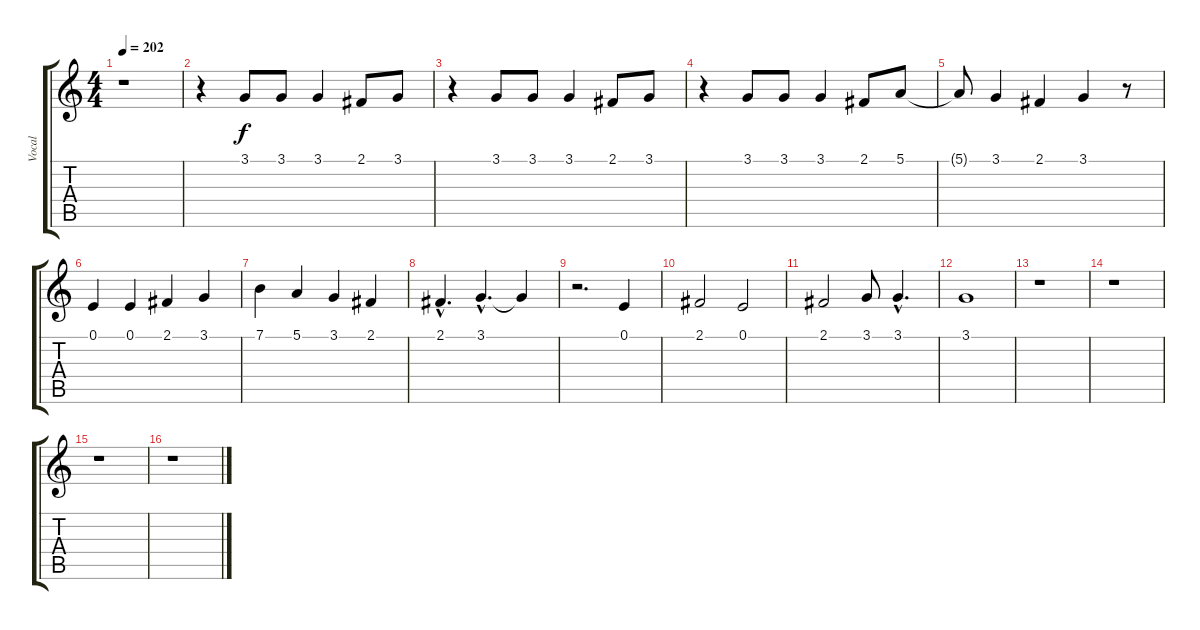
\track ("Vocal" "Vocal") {instrument altosax}
\staff {score tabs}
\tuning (E4 B3 G3 D3 A2 E2) {hide}
\ts (4 4)
\tempo 202
\clef g2
\ks c
r.1{dy f} |
r.4 3.1.8 3.1.8 3.1.4 2.1.8 3.1.8 |
r.4 3.1.8 3.1.8 3.1.4 2.1.8 3.1.8 |
r.4 3.1.8 3.1.8 3.1.4 2.1.8 5.1.8 |
5.1{t}.8 3.1.4 2.1.4 3.1.4 r.8 |
0.1.4 0.1.4 2.1.4 3.1.4 |
7.1.4 5.1.4 3.1.4 2.1.4 |
2.1{hac}.4{d} 3.1{hac}.4{d} 3.1{t}.4 |
r.2{d} 0.1.4 |
2.1.2 0.1.2 |
2.1.2 3.1.8 3.1{hac}.4{d} |
3.1.1 |
r.1 |
r.1 |
r.1 |
r.1
